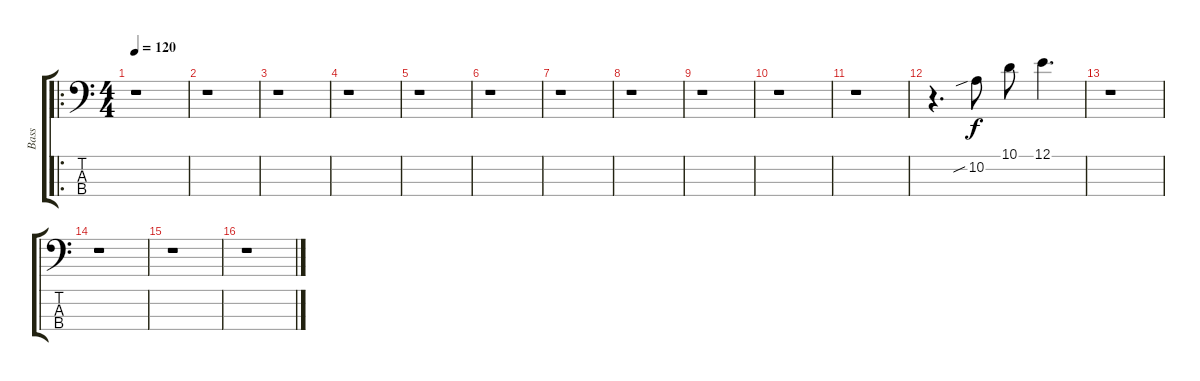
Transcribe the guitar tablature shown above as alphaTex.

\track ("Bass" "Bass") {instrument electricbasspick}
\staff {score tabs}
\tuning (E2 B1 Gb1 Db1) {hide}
\ro
\ts (4 4)
\tempo 120
\clef f4
\ks c
r.1{dy f instrument electricbasspick} |
r.1 |
r.1 |
r.1 |
r.1 |
r.1 |
r.1 |
r.1 |
r.1 |
r.1 |
r.1 |
r.4{d} 10.2{sib}.8 10.1.8 12.1.4{d} |
r.1 |
r.1 |
r.1 |
r.1
